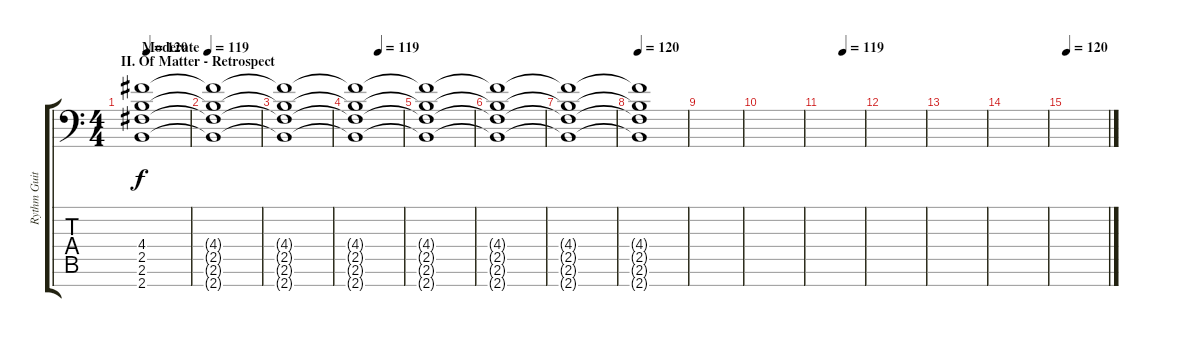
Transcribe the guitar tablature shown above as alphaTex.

\track ("Rythm Guitar #2" "Rythm Guit") {instrument distortionguitar}
\staff {score tabs}
\tuning (D4 A3 E3 D3 A2 E2 A1) {hide}
\ts (4 4)
\section ("" "II. Of Matter - Retrospect")
\tempo (119 "Moderate")
\tempo (120 0.125)
\tempo (119 "Moderate")
\clef f4
\ks c
(4.4 2.5 2.6 2.7).1{dy f volume 8 instrument distortionguitar} |
(4.4{t} 2.5{t} 2.6{t} 2.7{t}).1 |
(4.4{t} 2.5{t} 2.6{t} 2.7{t}).1 |
\tempo (119 0.5)
(4.4{t} 2.5{t} 2.6{t} 2.7{t}).1 |
(4.4{t} 2.5{t} 2.6{t} 2.7{t}).1{volume 0} |
(4.4{t} 2.5{t} 2.6{t} 2.7{t}).1 |
(4.4{t} 2.5{t} 2.6{t} 2.7{t}).1 |
\tempo 120
(4.4{t} 2.5{t} 2.6{t} 2.7{t}).1 |
|
|
\tempo (119 0.5)
|
|
|
|
\tempo 120
